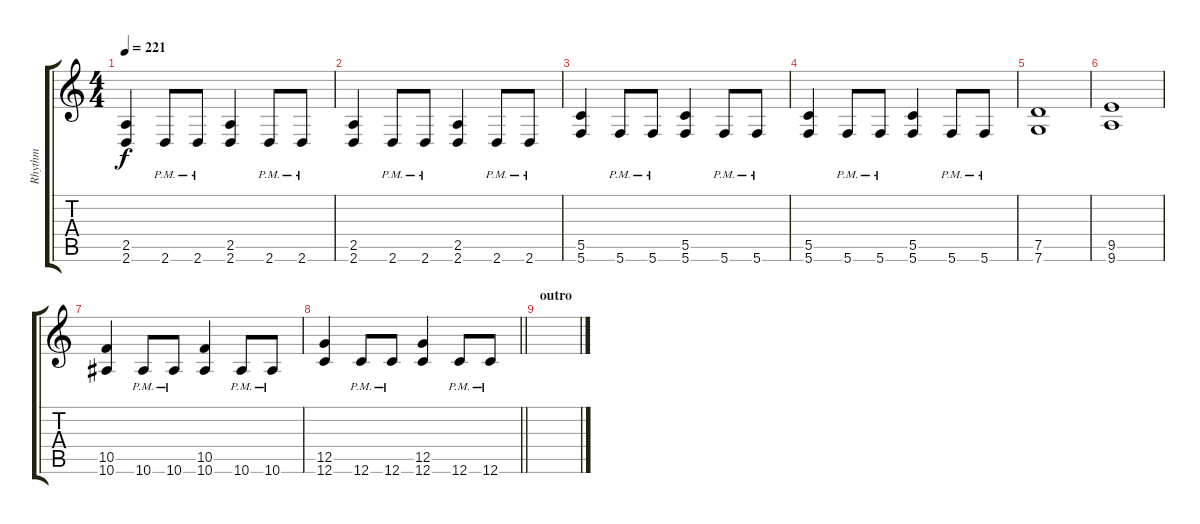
\track ("Rhythm" "Rhythm") {instrument distortionguitar}
\staff {score tabs}
\tuning (D4 A3 F3 C3 G2 C2) {hide}
\ts (4 4)
\tempo 221
\clef g2
\ks c
(2.5 2.6).4{dy f} 2.6{pm}.8 2.6{pm}.8 (2.5 2.6).4 2.6{pm}.8 2.6{pm}.8 |
(2.5 2.6).4 2.6{pm}.8 2.6{pm}.8 (2.5 2.6).4 2.6{pm}.8 2.6{pm}.8 |
(5.5 5.6).4 5.6{pm}.8 5.6{pm}.8 (5.5 5.6).4 5.6{pm}.8 5.6{pm}.8 |
(5.5 5.6).4 5.6{pm}.8 5.6{pm}.8 (5.5 5.6).4 5.6{pm}.8 5.6{pm}.8 |
(7.5 7.6).1 |
(9.5 9.6).1 |
(10.5 10.6).4 10.6{pm}.8 10.6{pm}.8 (10.5 10.6).4 10.6{pm}.8 10.6{pm}.8 |
\barLineRight lightlight
(12.5 12.6).4 12.6{pm}.8 12.6{pm}.8 (12.5 12.6).4 12.6{pm}.8 12.6{pm}.8 |
\section ("" "outro")
